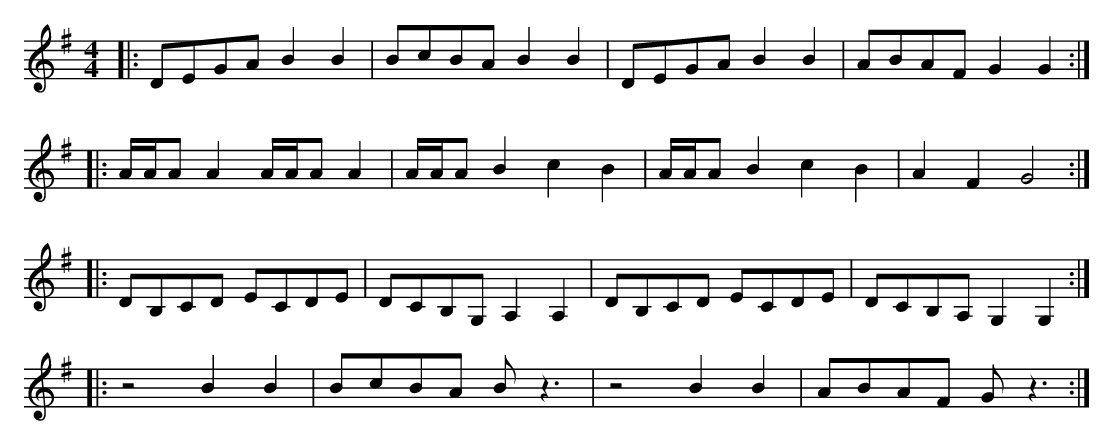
X:1
M:4/4
K:G
|:DEGA B2B2|BcBA B2B2|DEGA B2B2|ABAF G2G2:|
|:A/A/AA2 A/A/AA2|A/A/AB2 c2B2|A/A/AB2 c2B2|A2F2 G4:|
|:DB,CD ECDE|DCB,G, A,2A,2|DB,CD ECDE|DCB,A, G,2G,2:|
|:z4 B2B2|BcBA Bz3|z4 B2B2|ABAF G z3:|
